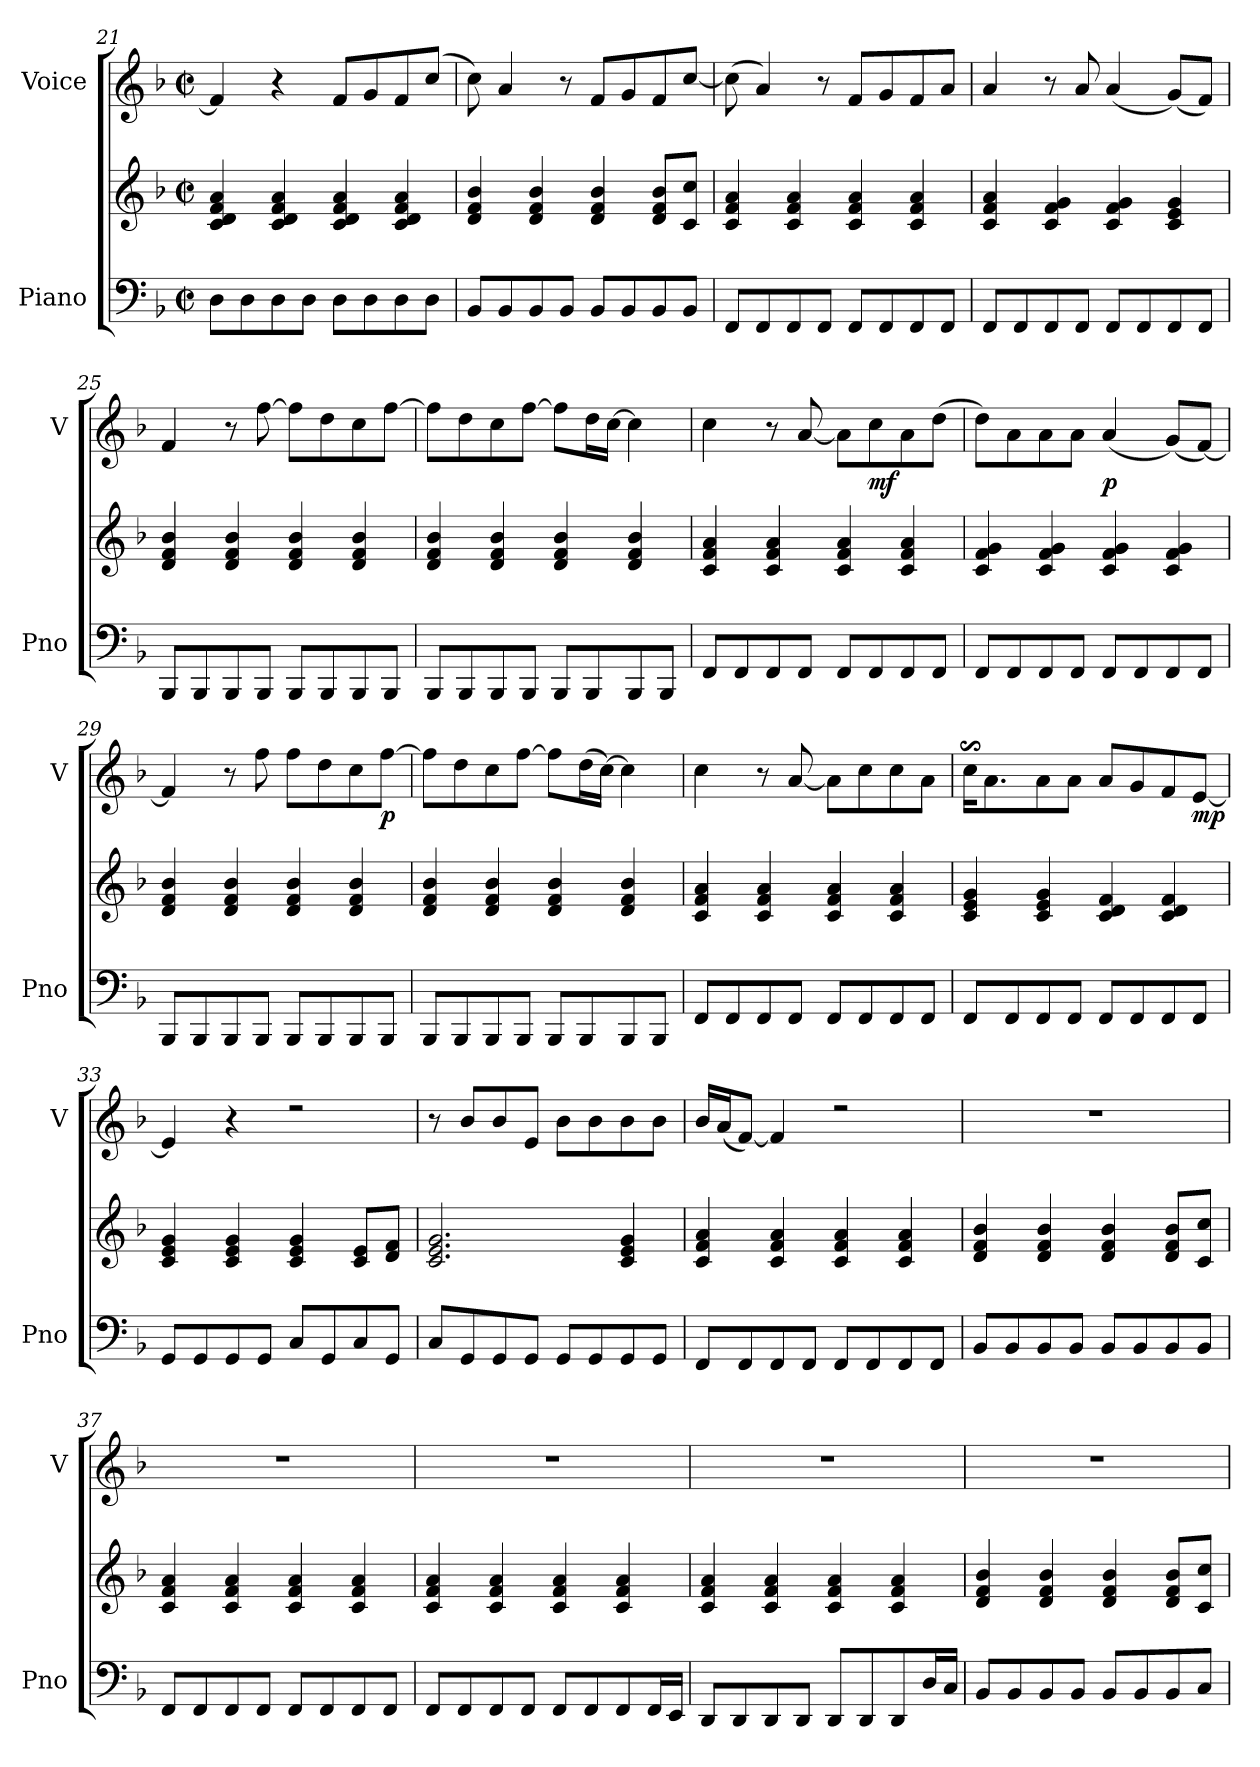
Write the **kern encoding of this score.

**kern	**kern	**kern	**dynam
*part2	*part2	*part1	*part1
*staff3	*staff2	*staff1	*staff1
*I"Piano	*	*I"Voice	*
*I'Pno	*	*I'V	*
*clefF4	*clefG2	*clefG2	*
*k[b-]	*k[b-]	*k[b-]	*
*M2/2	*M2/2	*M2/2	*
*met(c|)	*met(c|)	*met(c|)	*
=21	=21	=21	=21
8D\L	4c/ 4d/ 4f/ 4a/	4f/]	.
8D\	.	.	.
8D\	4c/ 4d/ 4f/ 4a/	4r	.
8D\J	.	.	.
8D\L	4c/ 4d/ 4f/ 4a/	8f/L	.
8D\	.	8g/	.
8D\	4c/ 4d/ 4f/ 4a/	8f/	.
8D\J	.	(>8cc/J	.
!!LO:PB:g=z
=22	=22	=22	=22
8BB-/L	4d/ 4f/ 4b-/	8cc\)	.
8BB-/	.	4a/	.
8BB-/	4d/ 4f/ 4b-/	.	.
8BB-/J	.	8r	.
8BB-/L	4d/ 4f/ 4b-/	8f/L	.
8BB-/	.	8g/	.
8BB-/	8d/ 8f/ 8b-/L	8f/	.
8BB-/J	8c/ 8cc/J	[8cc/J	.
=23	=23	=23	=23
8FF/L	4c/ 4f/ 4a/	(>8cc\]	.
8FF/	.	4a/)	.
8FF/	4c/ 4f/ 4a/	.	.
8FF/J	.	8r	.
8FF/L	4c/ 4f/ 4a/	8f/L	.
8FF/	.	8g/	.
8FF/	4c/ 4f/ 4a/	8f/	.
8FF/J	.	8a/J	.
=24	=24	=24	=24
8FF/L	4c/ 4f/ 4a/	4a/	.
8FF/	.	.	.
8FF/	4c/ 4f/ 4g/	8r	.
8FF/J	.	8a/	.
8FF/L	4c/ 4f/ 4g/	(<4a/	.
8FF/	.	.	.
8FF/	4c/ 4e/ 4g/	(<8g/L)	.
8FF/J	.	8f/J)	.
!!LO:LB:g=z
=25	=25	=25	=25
8BBB-/L	4d/ 4f/ 4b-/	4f/	.
8BBB-/	.	.	.
8BBB-/	4d/ 4f/ 4b-/	8r	.
8BBB-/J	.	[8ff\	.
8BBB-/L	4d/ 4f/ 4b-/	8ff\L]	.
8BBB-/	.	8dd\	.
8BBB-/	4d/ 4f/ 4b-/	8cc\	.
8BBB-/J	.	[8ff\J	.
=26	=26	=26	=26
8BBB-/L	4d/ 4f/ 4b-/	8ff\L]	.
8BBB-/	.	8dd\	.
8BBB-/	4d/ 4f/ 4b-/	8cc\	.
8BBB-/J	.	[8ff\J	.
8BBB-/L	4d/ 4f/ 4b-/	8ff\L]	.
8BBB-/	.	16dd\L	.
.	.	[16cc\JJ	.
8BBB-/	4d/ 4f/ 4b-/	4cc\]	.
8BBB-/J	.	.	.
=27	=27	=27	=27
8FF/L	4c/ 4f/ 4a/	4cc\	.
8FF/	.	.	.
8FF/	4c/ 4f/ 4a/	8r	.
8FF/J	.	[8a/	.
8FF/L	4c/ 4f/ 4a/	8a\L]	.
!	!	!	!LO:DY:b
8FF/	.	8cc\	mf
8FF/	4c/ 4f/ 4a/	8a\	.
8FF/J	.	(>8dd\J	.
!!LO:LB:g=z
=28	=28	=28	=28
8FF/L	4c/ 4f/ 4g/	8dd\L)	.
8FF/	.	8a\	.
8FF/	4c/ 4f/ 4g/	8a\	.
8FF/J	.	8a\J	.
!	!	!	!LO:DY:b
8FF/L	4c/ 4f/ 4g/	(<4a/	p
8FF/	.	.	.
8FF/	4c/ 4f/ 4g/	(<8g/L)	.
8FF/J	.	[8f/J)	.
=29	=29	=29	=29
8BBB-/L	4d/ 4f/ 4b-/	4f/]	.
8BBB-/	.	.	.
8BBB-/	4d/ 4f/ 4b-/	8r	.
8BBB-/J	.	8ff\	.
8BBB-/L	4d/ 4f/ 4b-/	8ff\L	.
8BBB-/	.	8dd\	.
8BBB-/	4d/ 4f/ 4b-/	8cc\	.
!	!	!	!LO:DY:b
8BBB-/J	.	[8ff\J	p
=30	=30	=30	=30
8BBB-/L	4d/ 4f/ 4b-/	8ff\L]	.
8BBB-/	.	8dd\	.
8BBB-/	4d/ 4f/ 4b-/	8cc\	.
8BBB-/J	.	[8ff\J	.
8BBB-/L	4d/ 4f/ 4b-/	8ff\L]	.
8BBB-/	.	(>16dd\L	.
.	.	[16cc\JJ)	.
8BBB-/	4d/ 4f/ 4b-/	4cc\]	.
8BBB-/J	.	.	.
=31	=31	=31	=31
8FF/L	4c/ 4f/ 4a/	4cc\	.
8FF/	.	.	.
8FF/	4c/ 4f/ 4a/	8r	.
8FF/J	.	[8a/	.
8FF/L	4c/ 4f/ 4a/	8a\L]	.
8FF/	.	8cc\	.
8FF/	4c/ 4f/ 4a/	8cc\	.
8FF/J	.	8a\J	.
!!LO:PB:g=z
=32	=32	=32	=32
8FF/L	4c/ 4e/ 4g/	16ccs$SS\KL	.
.	.	8.a\	.
8FF/	.	.	.
8FF/	4c/ 4e/ 4g/	8a\	.
8FF/J	.	8a\J	.
8FF/L	4c/ 4d/ 4f/	8a/L	.
8FF/	.	8g/	.
8FF/	4c/ 4d/ 4f/	8f/	.
!	!	!	!LO:DY:b
8FF/J	.	[8e/J	mp
=33	=33	=33	=33
8GG/L	4c/ 4e/ 4g/	4e/]	.
8GG/	.	.	.
8GG/	4c/ 4e/ 4g/	4r	.
8GG/J	.	.	.
8C/L	4c/ 4e/ 4g/	2rdd	.
8GG/	.	.	.
8C/	8c/ 8e/L	.	.
8GG/J	8d/ 8f/J	.	.
=34	=34	=34	=34
8C/L	2.c/ 2.e/ 2.g/	8r	.
8GG/	.	8b-/L	.
8GG/	.	8b-/	.
8GG/J	.	8e/J	.
8GG/L	.	8b-\L	.
8GG/	.	8b-\	.
8GG/	4c/ 4e/ 4g/	8b-\	.
8GG/J	.	8b-\J	.
!!LO:LB:g=z
=35	=35	=35	=35
8FF/L	4c/ 4f/ 4a/	16b-/LL	.
.	.	(<16a/J	.
8FF/	.	[8f/J)	.
8FF/	4c/ 4f/ 4a/	4f/]	.
8FF/J	.	.	.
8FF/L	4c/ 4f/ 4a/	2rdd	.
8FF/	.	.	.
8FF/	4c/ 4f/ 4a/	.	.
8FF/J	.	.	.
=36	=36	=36	=36
8BB-/L	4d/ 4f/ 4b-/	1r	.
8BB-/	.	.	.
8BB-/	4d/ 4f/ 4b-/	.	.
8BB-/J	.	.	.
8BB-/L	4d/ 4f/ 4b-/	.	.
8BB-/	.	.	.
8BB-/	8d/ 8f/ 8b-/L	.	.
8BB-/J	8c/ 8cc/J	.	.
=37	=37	=37	=37
8FF/L	4c/ 4f/ 4a/	1r	.
8FF/	.	.	.
8FF/	4c/ 4f/ 4a/	.	.
8FF/J	.	.	.
8FF/L	4c/ 4f/ 4a/	.	.
8FF/	.	.	.
8FF/	4c/ 4f/ 4a/	.	.
8FF/J	.	.	.
=38	=38	=38	=38
8FF/L	4c/ 4f/ 4a/	1r	.
8FF/	.	.	.
8FF/	4c/ 4f/ 4a/	.	.
8FF/J	.	.	.
8FF/L	4c/ 4f/ 4a/	.	.
8FF/	.	.	.
8FF/	4c/ 4f/ 4a/	.	.
16FF/L	.	.	.
16EE/JJ	.	.	.
!!LO:LB:g=z
=39	=39	=39	=39
8DD/L	4c/ 4f/ 4a/	1r	.
8DD/	.	.	.
8DD/	4c/ 4f/ 4a/	.	.
8DD/J	.	.	.
8DD/L	4c/ 4f/ 4a/	.	.
8DD/	.	.	.
8DD/	4c/ 4f/ 4a/	.	.
16D/L	.	.	.
16C/JJ	.	.	.
=40	=40	=40	=40
8BB-/L	4d/ 4f/ 4b-/	1r	.
8BB-/	.	.	.
8BB-/	4d/ 4f/ 4b-/	.	.
8BB-/J	.	.	.
8BB-/L	4d/ 4f/ 4b-/	.	.
8BB-/	.	.	.
8BB-/	8d/ 8f/ 8b-/L	.	.
8C/J	8c/ 8cc/J	.	.
=	=	=	=
*-	*-	*-	*-
